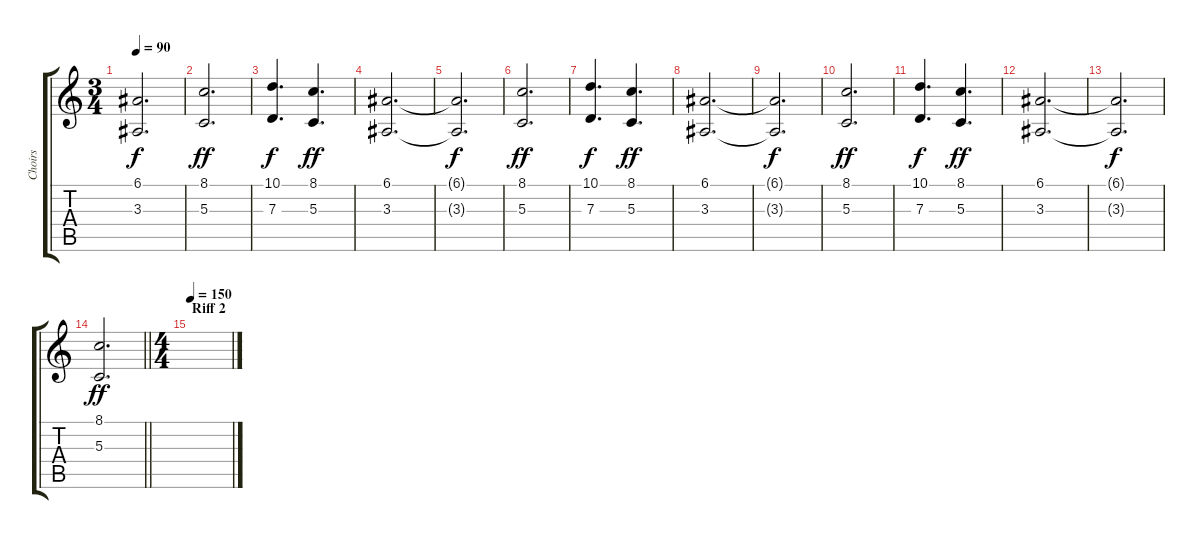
\track ("Choirs" "Choirs") {instrument choiraahs}
\staff {score tabs}
\tuning (E4 B3 G3 D3 A2 D2) {hide}
\ts (3 4)
\tempo 90
\clef g2
\ks c
(6.1{t} 3.3{t}).2{d dy f} |
(8.1 5.3).2{d dy ff} |
(10.1 7.3).4{d dy f} (8.1 5.3).4{d dy ff} |
(6.1 3.3).2{d} |
(6.1{t} 3.3{t}).2{d dy f} |
(8.1 5.3).2{d dy ff} |
(10.1 7.3).4{d dy f} (8.1 5.3).4{d dy ff} |
(6.1 3.3).2{d} |
(6.1{t} 3.3{t}).2{d dy f} |
(8.1 5.3).2{d dy ff} |
(10.1 7.3).4{d dy f} (8.1 5.3).4{d dy ff} |
(6.1 3.3).2{d} |
(6.1{t} 3.3{t}).2{d dy f} |
\barLineRight lightlight
(8.1 5.3).2{d dy ff} |
\ts (4 4)
\section ("" "Riff 2")
\tempo 150
